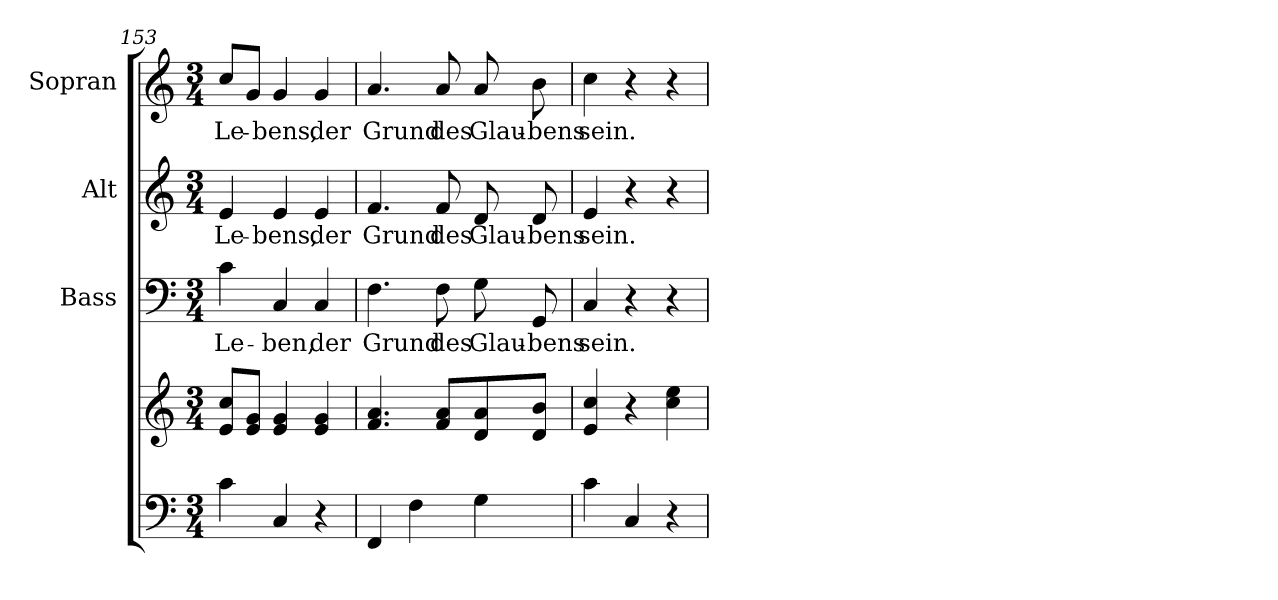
**kern	**kern	**kern	**text	**kern	**text	**kern	**text
*part4	*part4	*part3	*part3	*part2	*part2	*part1	*part1
*staff5	*staff4	*staff3	*staff3	*staff2	*staff2	*staff1	*staff1
*	*	*I"Bass	*	*I"Alt	*	*I"Sopran	*
*	*	*I'B.	*	*I'A.	*	*I'S.	*
*clefF4	*clefG2	*clefF4	*	*clefG2	*	*clefG2	*
*k[]	*k[]	*k[]	*	*k[]	*	*k[]	*
*C:	*C:	*C:	*	*C:	*	*C:	*
*M3/4	*M3/4	*M3/4	*	*M3/4	*	*M3/4	*
=153	=153	=153	=153	=153	=153	=153	=153
!	!	!	!LO:LY:b	!	!LO:LY:b	!	!LO:LY:b
4c\	8e/ 8cc/L	4c\	Le-	4e/	Le-	8cc/L	Le-
.	8e/ 8g/J	.	.	.	.	8g/J	.
!	!	!	!LO:LY:b	!	!LO:LY:b	!	!LO:LY:b
4C/	4e/ 4g/	4C/	-ben,	4e/	-bens,	4g/	-bens,
!	!	!	!LO:LY:b	!	!LO:LY:b	!	!LO:LY:b
4r	4e/ 4g/	4C/	der	4e/	der	4g/	der
=154	=154	=154	=154	=154	=154	=154	=154
!	!	!	!LO:LY:b	!	!LO:LY:b	!	!LO:LY:b
4FF/	4.f/ 4.a/	4.F\	Grund	4.f/	Grund	4.a/	Grund
4F\	.	.	.	.	.	.	.
!	!	!	!LO:LY:b	!	!LO:LY:b	!	!LO:LY:b
.	8f/ 8a/L	8F\	des	8f/	des	8a/	des
!	!	!	!LO:LY:b	!	!LO:LY:b	!	!LO:LY:b
4G\	8d/ 8a/	8G\	Glau-	8d/	Glau-	8a/	Glau-
!	!	!	!LO:LY:b	!	!LO:LY:b	!	!LO:LY:b
.	8d/ 8b/J	8GG/	-bens	8d/	-bens	8b\	-bens
=155	=155	=155	=155	=155	=155	=155	=155
!	!	!	!LO:LY:b	!	!LO:LY:b	!	!LO:LY:b
4c\	4e/ 4cc/	4C/	sein.	4e/	sein.	4cc\	sein.
4C/	4r	4r	.	4r	.	4r	.
4r	4cc\ 4ee\	4r	.	4r	.	4r	.
=	=	=	=	=	=	=	=
*-	*-	*-	*-	*-	*-	*-	*-
